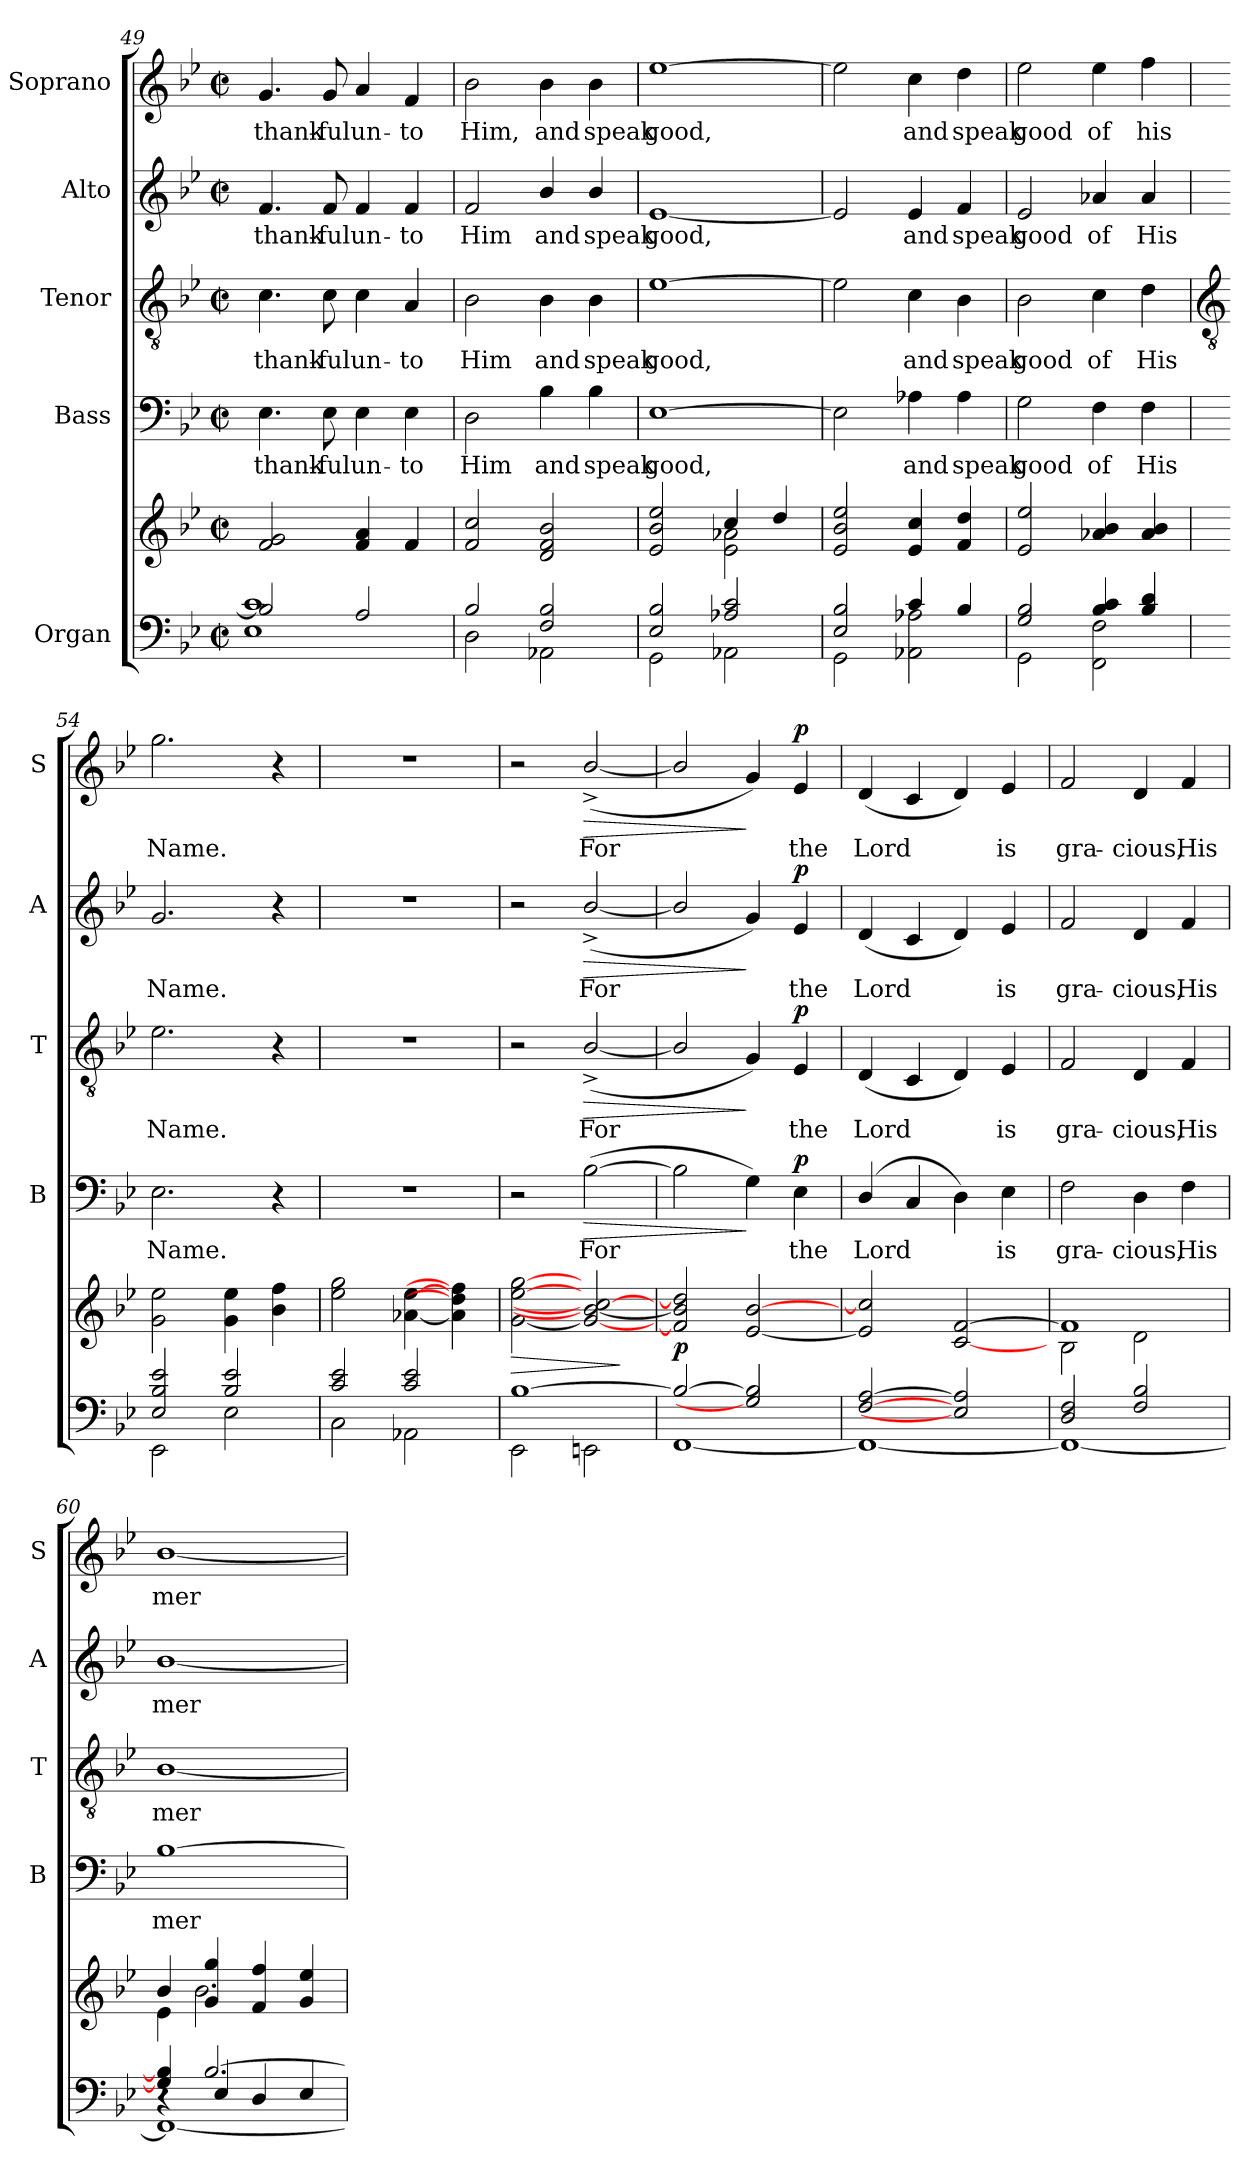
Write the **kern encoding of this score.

**kern	**kern	**dynam	**kern	**text	**dynam	**kern	**text	**dynam	**kern	**text	**dynam	**kern	**text	**dynam
*part5	*part5	*part5	*part4	*part4	*part4	*part3	*part3	*part3	*part2	*part2	*part2	*part1	*part1	*part1
*staff6	*staff5	*staff5/6	*staff4	*staff4	*staff4	*staff3	*staff3	*staff3	*staff2	*staff2	*staff2	*staff1	*staff1	*staff1
*I"Organ	*	*	*I"Bass	*	*	*I"Tenor	*	*	*I"Alto	*	*	*I"Soprano	*	*
*	*	*	*I'B	*	*	*I'T	*	*	*I'A	*	*	*I'S	*	*
*clefF4	*clefG2	*	*clefF4	*	*	*clefGv2	*	*	*clefG2	*	*	*clefG2	*	*
*k[b-e-]	*k[b-e-]	*	*k[b-e-]	*	*	*k[b-e-]	*	*	*k[b-e-]	*	*	*k[b-e-]	*	*
*B-:	*B-:	*	*B-:	*	*	*B-:	*	*	*B-:	*	*	*B-:	*	*
*M2/2	*M2/2	*	*M2/2	*	*	*M2/2	*	*	*M2/2	*	*	*M2/2	*	*
*met(c|)	*met(c|)	*	*met(c|)	*	*	*met(c|)	*	*	*met(c|)	*	*	*met(c|)	*	*
=49	=49	=49	=49	=49	=49	=49	=49	=49	=49	=49	=49	=49	=49	=49
*^	*^	*	*	*	*	*	*	*	*	*	*	*	*	*
!	!	!	!	!	!	!LO:LY:b	!	!	!LO:LY:b	!	!	!LO:LY:b	!	!	!LO:LY:b	!
2B-/]	1E-\ 1c\	2ryy	2f/ 2g/	.	4.E-	thank-	.	4.c	thank-	.	4.f	thank-	.	4.g	thank-	.
!	!	!	!	!	!	!LO:LY:b	!	!	!LO:LY:b	!	!	!LO:LY:b	!	!	!LO:LY:b	!
.	.	.	.	.	8E-	-ful	.	8c	-ful	.	8f	-ful	.	8g	-ful	.
!	!	!	!	!	!	!LO:LY:b	!	!	!LO:LY:b	!	!	!LO:LY:b	!	!	!LO:LY:b	!
2A/	.	2ryy	4f/ 4a/	.	4E-	un-	.	4c	un-	.	4f	un-	.	4a	un-	.
!	!	!	!	!	!	!LO:LY:b	!	!	!LO:LY:b	!	!	!LO:LY:b	!	!	!LO:LY:b	!
.	.	.	4f/	.	4E-	-to	.	4A	-to	.	4f	-to	.	4f	-to	.
=50	=50	=50	=50	=50	=50	=50	=50	=50	=50	=50	=50	=50	=50	=50	=50	=50
!	!	!	!	!	!	!LO:LY:b	!	!	!LO:LY:b	!	!	!LO:LY:b	!	!	!LO:LY:b	!
2B-/	2D\	2f 2cc	2ryy	.	2D	Him	.	2B-	Him	.	2f	Him	.	2b-	Him,	.
!	!	!	!	!	!	!LO:LY:b	!	!	!LO:LY:b	!	!	!LO:LY:b	!	!	!LO:LY:b	!
2F/ 2B-/	2AA-X\	2d 2f 2b-	2ryy	.	4B-	and	.	4B-	and	.	4b-/	and	.	4b-	and	.
!	!	!	!	!	!	!LO:LY:b	!	!	!LO:LY:b	!	!	!LO:LY:b	!	!	!LO:LY:b	!
.	.	.	.	.	4B-	speak	.	4B-	speak	.	4b-/	speak	.	4b-	speak	.
=51	=51	=51	=51	=51	=51	=51	=51	=51	=51	=51	=51	=51	=51	=51	=51	=51
!	!	!	!	!	!	!LO:LY:b	!	!	!LO:LY:b	!	!	!LO:LY:b	!	!	!LO:LY:b	!
2E-/ 2B-/	2GG\	2e- 2b- 2ee-	2ryy	.	[1E-	good,	.	[1e-	good,	.	[1e-	good,	.	[1ee-	good,	.
2A-X/ 2c/	2AA-X\	4cc/	2e-\ 2a-X\	.	.	.	.	.	.	.	.	.	.	.	.	.
.	.	4dd/	.	.	.	.	.	.	.	.	.	.	.	.	.	.
=52	=52	=52	=52	=52	=52	=52	=52	=52	=52	=52	=52	=52	=52	=52	=52	=52
2E-/ 2B-/	2GG\	2e- 2b- 2ee-	2ryy	.	2E-]	.	.	2e-]	.	.	2e-]	.	.	2ee-]	.	.
!	!	!	!	!	!	!LO:LY:b	!	!	!LO:LY:b	!	!	!LO:LY:b	!	!	!LO:LY:b	!
4c/	2AA-X\ 2A-X\	4e- 4cc	2ryy	.	4A-X	and	.	4c	and	.	4e-	and	.	4cc	and	.
!	!	!	!	!	!	!LO:LY:b	!	!	!LO:LY:b	!	!	!LO:LY:b	!	!	!LO:LY:b	!
4B-/	.	4f 4dd	.	.	4A-	speak	.	4B-	speak	.	4f	speak	.	4dd	speak	.
=53	=53	=53	=53	=53	=53	=53	=53	=53	=53	=53	=53	=53	=53	=53	=53	=53
!	!	!	!	!	!	!LO:LY:b	!	!	!LO:LY:b	!	!	!LO:LY:b	!	!	!LO:LY:b	!
2G/ 2B-/	2GG\	2e- 2ee-	2ryy	.	2G	good	.	2B-	good	.	2e-	good	.	2ee-	good	.
!	!	!	!	!	!	!LO:LY:b	!	!	!LO:LY:b	!	!	!LO:LY:b	!	!	!LO:LY:b	!
4B-/ 4c/	2FF\ 2F\	4a-X 4b-	2ryy	.	4F	of	.	4c	of	.	4a-X	of	.	4ee-	of	.
!	!	!	!	!	!	!LO:LY:b	!	!	!LO:LY:b	!	!	!LO:LY:b	!	!	!LO:LY:b	!
4B-/ 4d/	.	4a- 4b-	.	.	4F	His	.	4d	His	.	4a-	His	.	4ff	his	.
*v	*v	*	*	*	*	*	*	*	*	*	*	*	*	*	*	*
!!LO:LB:g=z
=54	=54	=54	=54	=54	=54	=54	=54	=54	=54	=54	=54	=54	=54	=54	=54
*	*	*	*	*	*	*	*clefGv2	*	*	*	*	*	*	*	*
*^	*	*	*	*	*	*	*	*	*	*	*	*	*	*	*
*	*^	*	*	*	*	*	*	*	*	*	*	*	*	*	*	*
!	!	!	!	!	!	!	!LO:LY:b	!	!	!LO:LY:b	!	!	!LO:LY:b	!	!	!LO:LY:b	!
2E-/ 2B-/ 2e-/	2EE-\	1ryy	2g 2ee-	2ryy	.	2.E-	Name.	.	2.e-	Name.	.	2.g	Name.	.	2.gg	Name.	.
2B-/ 2e-/	2E-\	.	4g 4ee-	2ryy	.	.	.	.	.	.	.	.	.	.	.	.	.
.	.	.	4b- 4ff	.	.	4r	.	.	4r	.	.	4r	.	.	4r	.	.
=55	=55	=55	=55	=55	=55	=55	=55	=55	=55	=55	=55	=55	=55	=55	=55	=55	=55
2c/ 2e-/	2C\	2ryy	2ee- 2gg	2ryy	.	1r	.	.	1r	.	.	1r	.	.	1r	.	.
2c/ 2e-/	2AA-X\	2ryy	[4a-X [4ee-	2ryy	.	.	.	.	.	.	.	.	.	.	.	.	.
.	.	.	4a-] 4dd] 4ff]	.	.	.	.	.	.	.	.	.	.	.	.	.	.
=56	=56	=56	=56	=56	=56	=56	=56	=56	=56	=56	=56	=56	=56	=56	=56	=56	=56
!	!	!	!	!	!LO:HP:b	!	!	!	!	!	!	!	!	!	!	!	!
[1B-/	2EE-\	2ryy	[2g [2ee- [2gg	2ryy	>	2r	.	.	2r	.	.	2r	.	.	2r	.	.
!	!	!	!	!	!	!	!LO:LY:b	!LO:HP:b	!	!LO:LY:b	!LO:HP:b	!	!LO:LY:b	!LO:HP:b	!	!LO:LY:b	!LO:HP:b
.	2EEn\	2ryy	2g_ 2b-_ 2cc_	2ryy	.	(>[2B-	For	>	(<[2B-^/	For	>	(<[2b-^/	For	>	(<[2b-^/	For	>
*v	*v	*v	*	*	*	*	*	*	*	*	*	*	*	*	*	*	*
*	*v	*v	*	*	*	*	*	*	*	*	*	*	*	*	*
.	.	]	.	.	.	.	.	.	.	.	.	.	.	.
=57	=57	=57	=57	=57	=57	=57	=57	=57	=57	=57	=57	=57	=57	=57
*^	*^	*	*	*	*	*	*	*	*	*	*	*	*	*
*	*^	*	*	*	*	*	*	*	*	*	*	*	*	*	*	*
!	!	!	!	!	!LO:DY:a=2	!	!	!	!	!	!	!	!	!	!	!	!
2B-/_	[1FF\	2ryy	2f] 2b-] 2dd]	2ryy	p	2B-]	.	.	2B-/]	.	.	2b-/]	.	.	2b-/]	.	.
2G/] 2B-/]	.	2ryy	[2e- [2b-	2ryy	.	4G)	.	]	4G)	.	]	4g)	.	]	4g)	.	]
!	!	!	!	!	!	!	!LO:LY:b	!LO:DY:b	!	!LO:LY:b	!LO:DY:b	!	!LO:LY:b	!LO:DY:b	!	!LO:LY:b	!LO:DY:b
.	.	.	.	.	.	4E-	the	p	4E-	the	p	4e-	the	p	4e-	the	p
=58	=58	=58	=58	=58	=58	=58	=58	=58	=58	=58	=58	=58	=58	=58	=58	=58	=58
!	!	!	!	!	!	!	!LO:LY:b	!	!	!LO:LY:b	!	!	!LO:LY:b	!	!	!LO:LY:b	!
[2F/ [2A/	1FF\_	2ryy	2e-] 2cc]	2ryy	.	(<4D/	Lord	.	(<4D	Lord	.	(<4d	Lord	.	(<4d	Lord	.
.	.	.	.	.	.	4C	.	.	4C	.	.	4c	.	.	4c	.	.
2E-/] 2A/]	.	2ryy	[2c [2f	2ryy	.	4D)	.	.	4D)	.	.	4d)	.	.	4d)	.	.
!	!	!	!	!	!	!	!LO:LY:b	!	!	!LO:LY:b	!	!	!LO:LY:b	!	!	!LO:LY:b	!
.	.	.	.	.	.	4E-	is	.	4E-	is	.	4e-	is	.	4e-	is	.
=59	=59	=59	=59	=59	=59	=59	=59	=59	=59	=59	=59	=59	=59	=59	=59	=59	=59
!	!	!	!	!	!	!	!LO:LY:b	!	!	!LO:LY:b	!	!	!LO:LY:b	!	!	!LO:LY:b	!
2D/ 2F/	1FF\_	2ryy	1f]	2B-\	.	2F	gra-	.	2F	gra-	.	2f	gra-	.	2f	gra-	.
!	!	!	!	!	!	!	!LO:LY:b	!	!	!LO:LY:b	!	!	!LO:LY:b	!	!	!LO:LY:b	!
2F/ 2B-/	.	2ryy	.	2d\	.	4D	-cious,	.	4D	-cious,	.	4d	-cious,	.	4d	-cious,	.
!	!	!	!	!	!	!	!LO:LY:b	!	!	!LO:LY:b	!	!	!LO:LY:b	!	!	!LO:LY:b	!
.	.	.	.	.	.	4F	His	.	4F	His	.	4f	His	.	4f	His	.
=60	=60	=60	=60	=60	=60	=60	=60	=60	=60	=60	=60	=60	=60	=60	=60	=60	=60
!	!	!	!	!	!	!	!LO:LY:b	!	!	!LO:LY:b	!	!	!LO:LY:b	!	!	!LO:LY:b	!
4G/] 4B-/]	1FF\_	4r	4b-/	4e-\	.	[1B-	mer-	.	[1B-/	mer-	.	[1b-/	mer-	.	[1b-/	mer-	.
[2.B-/	.	4E-	4g/ 4gg/	2.b-\	.	.	.	.	.	.	.	.	.	.	.	.	.
.	.	4D	4f/ 4ff/	.	.	.	.	.	.	.	.	.	.	.	.	.	.
.	.	4E-	4g/ 4ee-/	.	.	.	.	.	.	.	.	.	.	.	.	.	.
*v	*v	*v	*	*	*	*	*	*	*	*	*	*	*	*	*	*	*
*	*v	*v	*	*	*	*	*	*	*	*	*	*	*	*	*
=	=	=	=	=	=	=	=	=	=	=	=	=	=	=
*-	*-	*-	*-	*-	*-	*-	*-	*-	*-	*-	*-	*-	*-	*-
